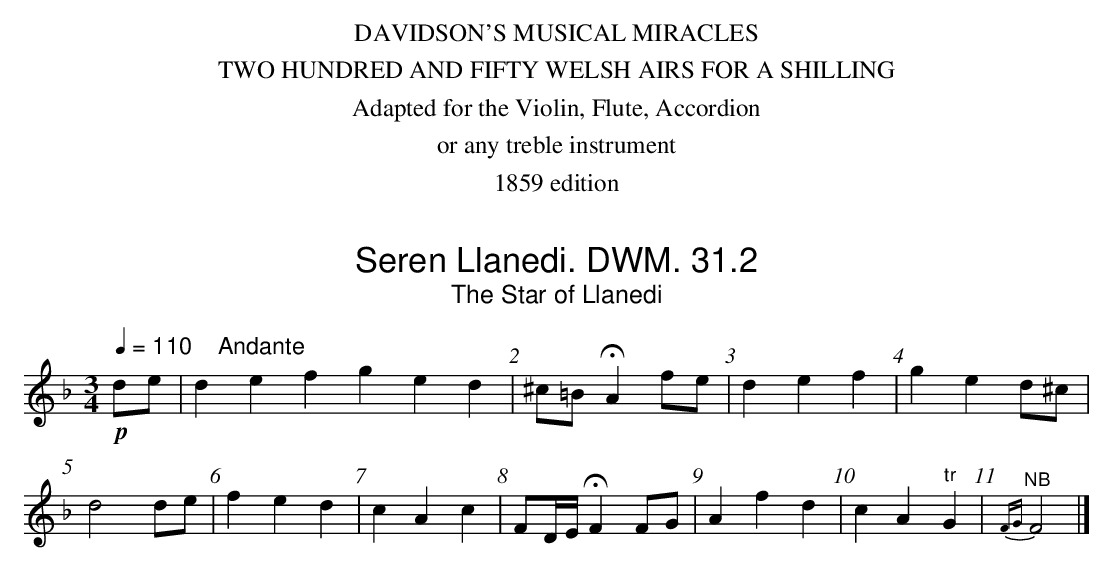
X:1
T:Seren Llanedi. DWM. 31.2
T:Star of Llanedi, The
M:3/4
L:1/8
Q:1/4=110 "    Andante"
K:F
!p!de|d2e2f2 g2e2d2|^c=B HA2 fe|d2e2f2|g2e2 d^c|
d4 de|f2e2d2|c2A2c2|FD/E/ HF2 FG|A2f2d2|c2A2"^tr"G2|"^NB"{FG}F4|]
